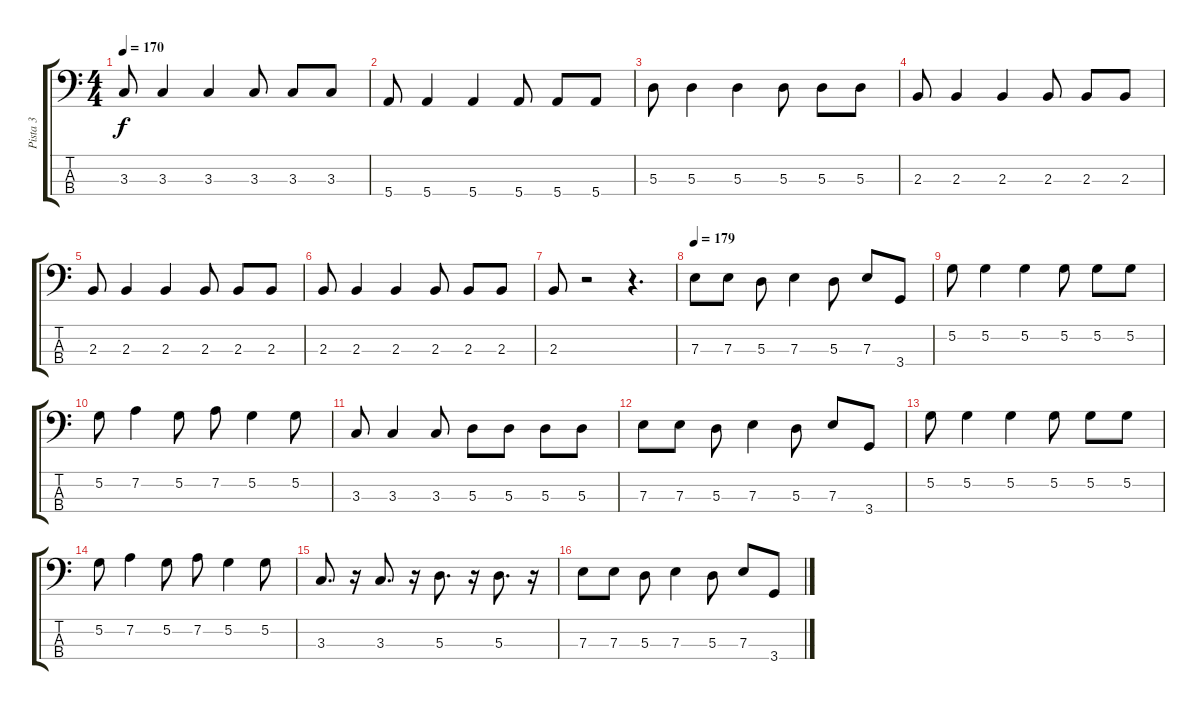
\track ("Pista 3" "Pista 3") {instrument electricbasspick}
\staff {score tabs}
\tuning (G2 D2 A1 E1) {hide}
\ts (4 4)
\tempo 170
\clef f4
\ks c
3.3.8{dy f} 3.3.4 3.3.4 3.3.8 3.3.8 3.3.8 |
5.4.8 5.4.4 5.4.4 5.4.8 5.4.8 5.4.8 |
5.3.8 5.3.4 5.3.4 5.3.8 5.3.8 5.3.8 |
2.3.8 2.3.4 2.3.4 2.3.8 2.3.8 2.3.8 |
2.3.8 2.3.4 2.3.4 2.3.8 2.3.8 2.3.8 |
2.3.8 2.3.4 2.3.4 2.3.8 2.3.8 2.3.8 |
2.3.8 r.2 r.4{d} |
\tempo 179
7.3.8 7.3.8 5.3.8 7.3.4 5.3.8 7.3.8 3.4.8 |
5.2.8 5.2.4 5.2.4 5.2.8 5.2.8 5.2.8 |
5.2.8 7.2.4 5.2.8 7.2.8 5.2.4 5.2.8 |
3.3.8 3.3.4 3.3.8 5.3.8 5.3.8 5.3.8 5.3.8 |
7.3.8 7.3.8 5.3.8 7.3.4 5.3.8 7.3.8 3.4.8 |
5.2.8 5.2.4 5.2.4 5.2.8 5.2.8 5.2.8 |
5.2.8 7.2.4 5.2.8 7.2.8 5.2.4 5.2.8 |
3.3.8{d} r.16 3.3.8{d} r.16 5.3.8{d} r.16 5.3.8{d} r.16 |
7.3.8 7.3.8 5.3.8 7.3.4 5.3.8 7.3.8 3.4.8
